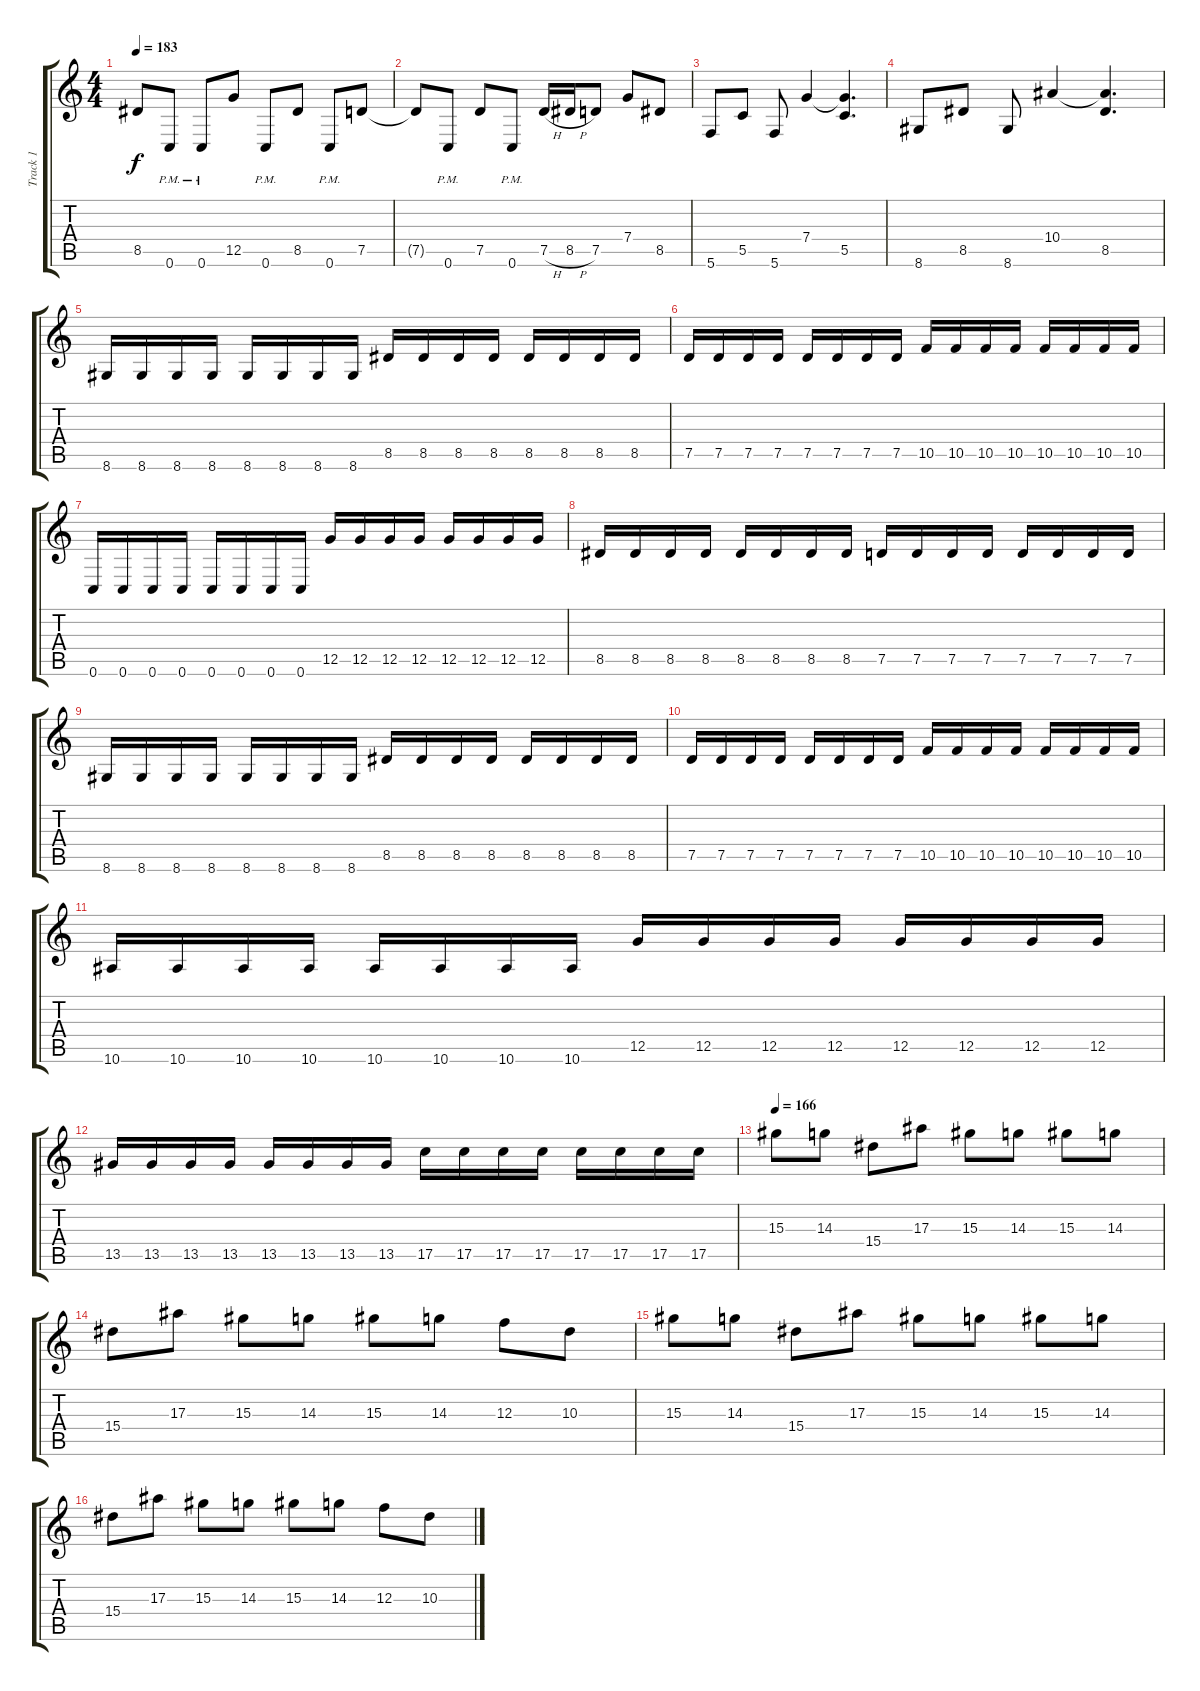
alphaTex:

\track ("Track 1" "Track 1") {instrument distortionguitar}
\staff {score tabs}
\tuning (D4 A3 F3 C3 G2 C2) {hide}
\ts (4 4)
\tempo 183
\clef g2
\ks c
8.5.8{dy f} 0.6{pm}.8 0.6{pm}.8 12.5.8 0.6{pm}.8 8.5.8 0.6{pm}.8 7.5.8 |
7.5{t}.8 0.6{pm}.8 7.5.8 0.6{pm}.8 7.5{h}.16 8.5{h}.16 7.5.8 7.4.8 8.5.8 |
5.6.8 5.5.8 5.6.8 7.4.4 (7.4{t} 5.5).4{d} |
8.6.8 8.5.8 8.6.8 10.4.4 (10.4{t} 8.5).4{d} |
8.6.16{instrument distortionguitar} 8.6.16 8.6.16 8.6.16 8.6.16 8.6.16 8.6.16 8.6.16 8.5.16 8.5.16 8.5.16 8.5.16 8.5.16 8.5.16 8.5.16 8.5.16 |
7.5.16 7.5.16 7.5.16 7.5.16 7.5.16 7.5.16 7.5.16 7.5.16 10.5.16 10.5.16 10.5.16 10.5.16 10.5.16 10.5.16 10.5.16 10.5.16 |
0.6.16 0.6.16 0.6.16 0.6.16 0.6.16 0.6.16 0.6.16 0.6.16 12.5.16 12.5.16 12.5.16 12.5.16 12.5.16 12.5.16 12.5.16 12.5.16 |
8.5.16 8.5.16 8.5.16 8.5.16 8.5.16 8.5.16 8.5.16 8.5.16 7.5.16 7.5.16 7.5.16 7.5.16 7.5.16 7.5.16 7.5.16 7.5.16 |
8.6.16 8.6.16 8.6.16 8.6.16 8.6.16 8.6.16 8.6.16 8.6.16 8.5.16 8.5.16 8.5.16 8.5.16 8.5.16 8.5.16 8.5.16 8.5.16 |
7.5.16 7.5.16 7.5.16 7.5.16 7.5.16 7.5.16 7.5.16 7.5.16 10.5.16 10.5.16 10.5.16 10.5.16 10.5.16 10.5.16 10.5.16 10.5.16 |
10.6.16 10.6.16 10.6.16 10.6.16 10.6.16 10.6.16 10.6.16 10.6.16 12.5.16 12.5.16 12.5.16 12.5.16 12.5.16 12.5.16 12.5.16 12.5.16 |
13.5.16 13.5.16 13.5.16 13.5.16 13.5.16 13.5.16 13.5.16 13.5.16 17.5.16 17.5.16 17.5.16 17.5.16 17.5.16 17.5.16 17.5.16 17.5.16 |
\tempo 166
15.3.8 14.3.8 15.4.8 17.3.8 15.3.8 14.3.8 15.3.8 14.3.8 |
15.4.8 17.3.8 15.3.8 14.3.8 15.3.8 14.3.8 12.3.8 10.3.8 |
15.3.8 14.3.8 15.4.8 17.3.8 15.3.8 14.3.8 15.3.8 14.3.8 |
15.4.8 17.3.8 15.3.8 14.3.8 15.3.8 14.3.8 12.3.8 10.3.8
